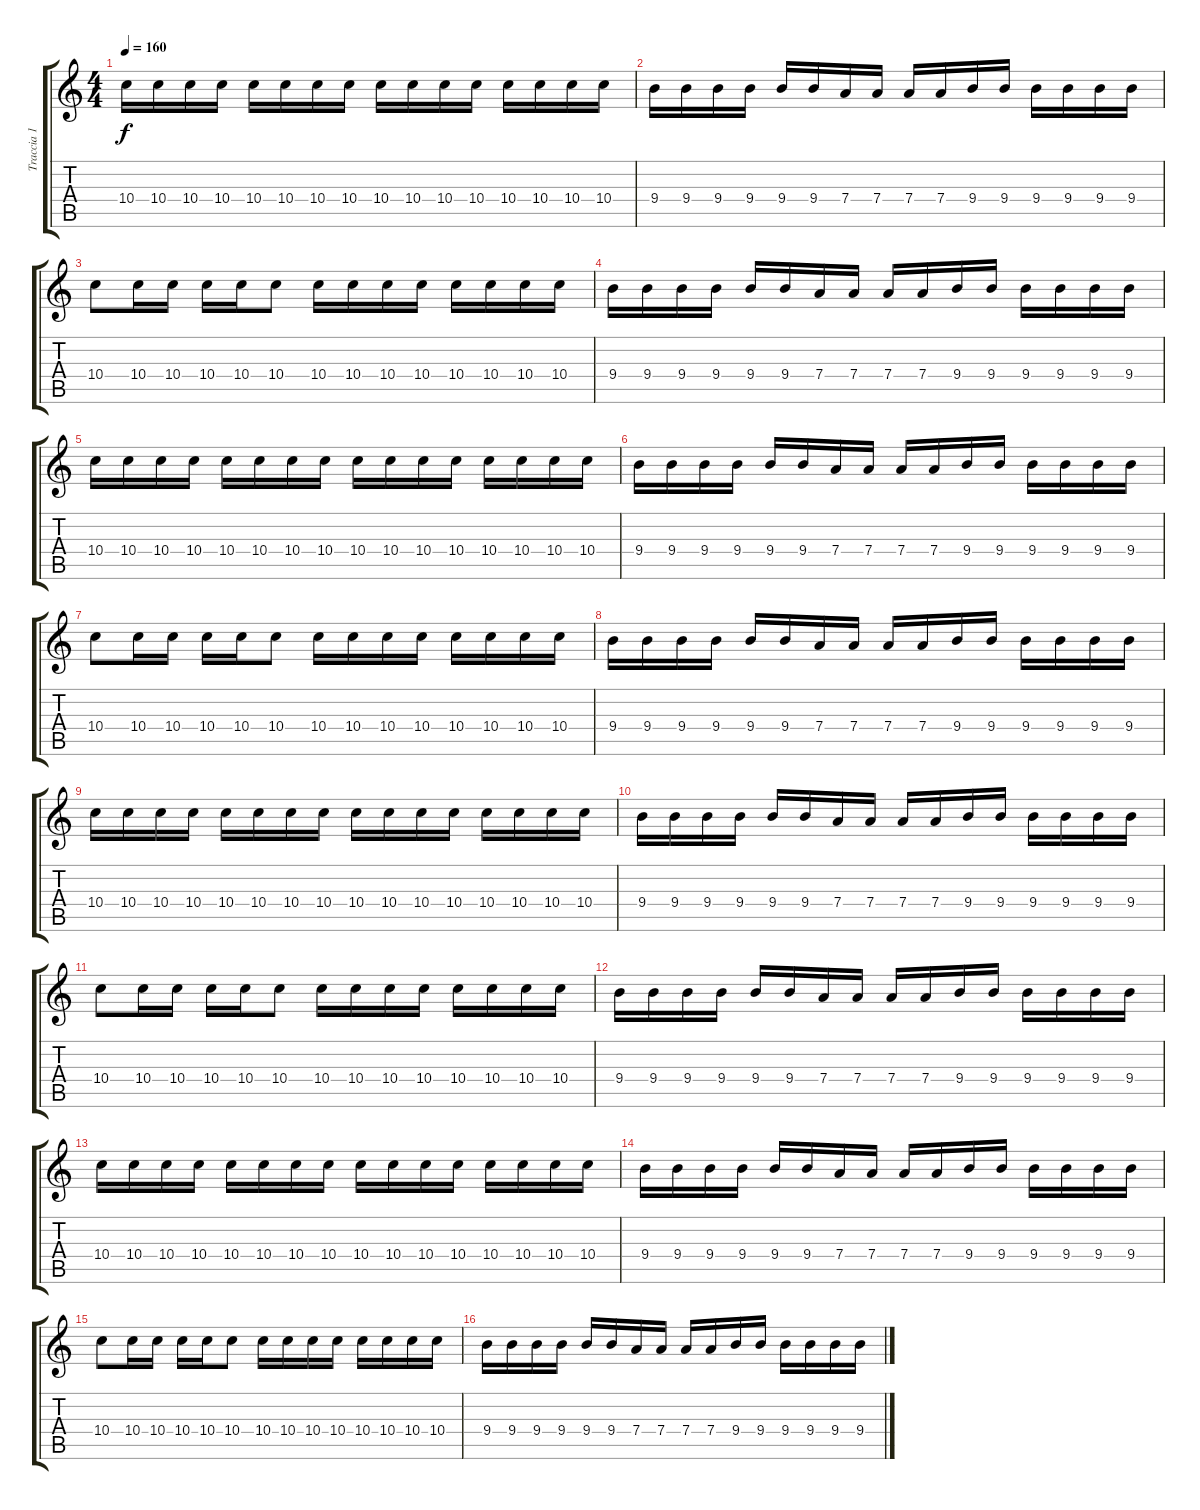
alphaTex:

\track ("Traccia 1" "Traccia 1") {instrument distortionguitar}
\staff {score tabs}
\tuning (E4 B3 G3 D3 A2 E2) {hide}
\ts (4 4)
\tempo 160
\clef g2
\ks c
10.4.16{dy f} 10.4.16 10.4.16 10.4.16 10.4.16 10.4.16 10.4.16 10.4.16 10.4.16 10.4.16 10.4.16 10.4.16 10.4.16 10.4.16 10.4.16 10.4.16 |
9.4.16 9.4.16 9.4.16 9.4.16 9.4.16 9.4.16 7.4.16 7.4.16 7.4.16 7.4.16 9.4.16 9.4.16 9.4.16 9.4.16 9.4.16 9.4.16 |
10.4.8 10.4.16 10.4.16 10.4.16 10.4.16 10.4.8 10.4.16 10.4.16 10.4.16 10.4.16 10.4.16 10.4.16 10.4.16 10.4.16 |
9.4.16 9.4.16 9.4.16 9.4.16 9.4.16 9.4.16 7.4.16 7.4.16 7.4.16 7.4.16 9.4.16 9.4.16 9.4.16 9.4.16 9.4.16 9.4.16 |
10.4.16 10.4.16 10.4.16 10.4.16 10.4.16 10.4.16 10.4.16 10.4.16 10.4.16 10.4.16 10.4.16 10.4.16 10.4.16 10.4.16 10.4.16 10.4.16 |
9.4.16 9.4.16 9.4.16 9.4.16 9.4.16 9.4.16 7.4.16 7.4.16 7.4.16 7.4.16 9.4.16 9.4.16 9.4.16 9.4.16 9.4.16 9.4.16 |
10.4.8 10.4.16 10.4.16 10.4.16 10.4.16 10.4.8 10.4.16 10.4.16 10.4.16 10.4.16 10.4.16 10.4.16 10.4.16 10.4.16 |
9.4.16 9.4.16 9.4.16 9.4.16 9.4.16 9.4.16 7.4.16 7.4.16 7.4.16 7.4.16 9.4.16 9.4.16 9.4.16 9.4.16 9.4.16 9.4.16 |
10.4.16 10.4.16 10.4.16 10.4.16 10.4.16 10.4.16 10.4.16 10.4.16 10.4.16 10.4.16 10.4.16 10.4.16 10.4.16 10.4.16 10.4.16 10.4.16 |
9.4.16 9.4.16 9.4.16 9.4.16 9.4.16 9.4.16 7.4.16 7.4.16 7.4.16 7.4.16 9.4.16 9.4.16 9.4.16 9.4.16 9.4.16 9.4.16 |
10.4.8 10.4.16 10.4.16 10.4.16 10.4.16 10.4.8 10.4.16 10.4.16 10.4.16 10.4.16 10.4.16 10.4.16 10.4.16 10.4.16 |
9.4.16 9.4.16 9.4.16 9.4.16 9.4.16 9.4.16 7.4.16 7.4.16 7.4.16 7.4.16 9.4.16 9.4.16 9.4.16 9.4.16 9.4.16 9.4.16 |
10.4.16 10.4.16 10.4.16 10.4.16 10.4.16 10.4.16 10.4.16 10.4.16 10.4.16 10.4.16 10.4.16 10.4.16 10.4.16 10.4.16 10.4.16 10.4.16 |
9.4.16 9.4.16 9.4.16 9.4.16 9.4.16 9.4.16 7.4.16 7.4.16 7.4.16 7.4.16 9.4.16 9.4.16 9.4.16 9.4.16 9.4.16 9.4.16 |
10.4.8 10.4.16 10.4.16 10.4.16 10.4.16 10.4.8 10.4.16 10.4.16 10.4.16 10.4.16 10.4.16 10.4.16 10.4.16 10.4.16 |
9.4.16 9.4.16 9.4.16 9.4.16 9.4.16 9.4.16 7.4.16 7.4.16 7.4.16 7.4.16 9.4.16 9.4.16 9.4.16 9.4.16 9.4.16 9.4.16
